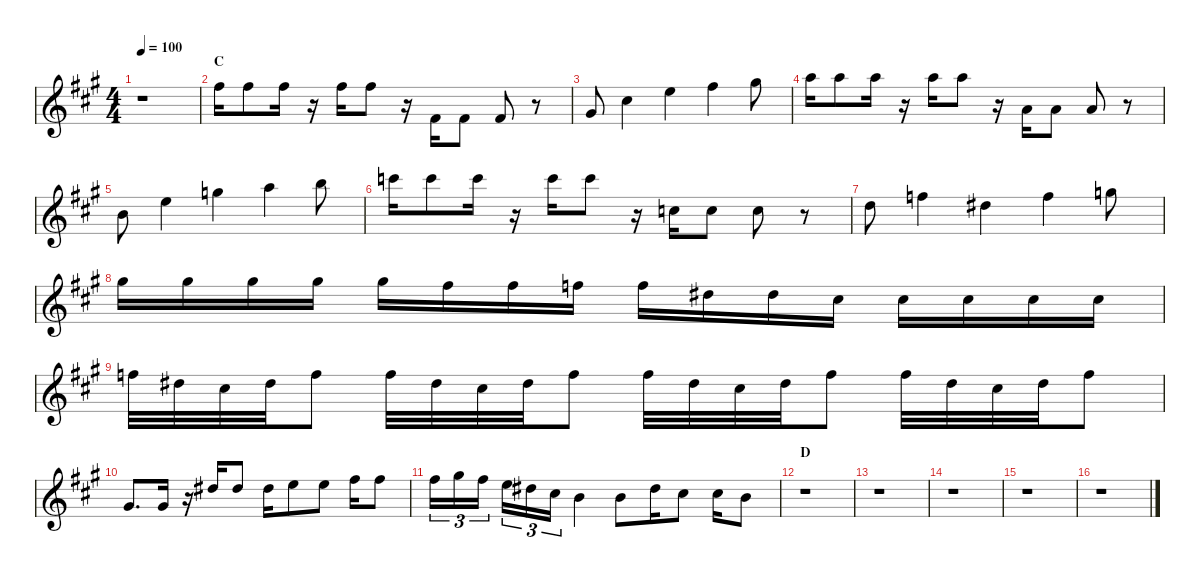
\defaultSystemsLayout 4
\hideDynamics
\bracketExtendMode nobrackets
\singleTrackTrackNamePolicy hidden
\multiTrackTrackNamePolicy hidden
\otherSystemsTrackNameOrientation horizontal
\track ("Bb Clarinet" "clar.") {instrument clarinet}
\staff {score}
\tuning (E4 B3 G3 D3 A2 E2)
\ts (4 4)
\tempo 100
\clef g2
\ks a
r.1{dy f beam Down} |
\section ("" "C")
14.1{acc #}.16{beam Down} 14.1{acc #}.8{beam Down} 14.1{acc #}.16{beam Down} r.16{beam Down} 14.1{acc #}.16{beam Down} 14.1{acc #}.8{beam Down} r.16{beam Down} 11.3{acc #}.16{beam Up} 11.3{acc #}.8{beam Up} 11.3{acc #}.8{beam Up} r.8{beam Up} |
9.2{acc #}.8{beam Up} 9.1{acc #}.4{beam Down} 12.1{acc forcenatural}.4{beam Down} 14.1{acc #}.4{beam Down} 16.1{acc #}.8{beam Down} |
17.1{acc forcenatural}.16{beam Down} 17.1{acc forcenatural}.8{beam Down} 17.1{acc forcenatural}.16{beam Down} r.16{beam Down} 17.1{acc forcenatural}.16{beam Down} 17.1{acc forcenatural}.8{beam Down} r.16{beam Down} 14.3{acc forcenatural}.16{beam Up} 14.3{acc forcenatural}.8{beam Up} 14.3{acc forcenatural}.8{beam Up} r.8{beam Up} |
12.2{acc forcenatural}.8{beam Down} 12.1{acc forcenatural}.4{beam Down} 15.1{acc forcenatural}.4{beam Down} 17.1{acc forcenatural}.4{beam Down} 19.1{acc forcenatural}.8{beam Down} |
20.1{acc forcenatural}.16{beam Down} 20.1{acc forcenatural}.8{beam Down} 20.1{acc forcenatural}.16{beam Down} r.16{beam Down} 20.1{acc forcenatural}.16{beam Down} 20.1{acc forcenatural}.8{beam Down} r.16{beam Down} 17.3{acc forcenatural}.16{beam Down} 17.3{acc forcenatural}.8{beam Down} 17.3{acc forcenatural}.8{beam Down} r.8{beam Down} |
15.2{acc forcenatural}.8{beam Down} 13.1{acc forcenatural}.4{beam Down} 11.1{acc #}.4{beam Down} 13.1{acc forcenatural}.4{beam Down} 15.1{acc forcenatural}.8{beam Down} |
16.1{acc #}.16{beam Down} 16.1{acc #}.16{beam Down} 16.1{acc #}.16{beam Down} 16.1{acc #}.16{beam Down} 16.1{acc #}.16{beam Down} 14.1{acc #}.16{beam Down} 14.1{acc #}.16{beam Down} 13.1{acc forcenatural}.16{beam Down} 13.1{acc forcenatural}.16{beam Down} 11.1{acc #}.16{beam Down} 11.1{acc #}.16{beam Down} 9.1{acc #}.16{beam Down} 9.1{acc #}.16{beam Down} 9.1{acc #}.16{beam Down} 9.1{acc #}.16{beam Down} 9.1{acc #}.16{beam Down} |
13.1{acc forcenatural}.32{beam Down} 11.1{acc #}.32{beam Down} 9.1{acc #}.32{beam Down} 11.1{acc #}.32{beam Down} 13.1{acc forcenatural}.8{beam Down} 13.1{acc forcenatural}.32{beam Down} 11.1{acc #}.32{beam Down} 9.1{acc #}.32{beam Down} 11.1{acc #}.32{beam Down} 13.1{acc forcenatural}.8{beam Down} 13.1{acc forcenatural}.32{beam Down} 11.1{acc #}.32{beam Down} 9.1{acc #}.32{beam Down} 11.1{acc #}.32{beam Down} 13.1{acc forcenatural}.8{beam Down} 13.1{acc forcenatural}.32{beam Down} 11.1{acc #}.32{beam Down} 9.1{acc #}.32{beam Down} 11.1{acc #}.32{beam Down} 13.1{acc forcenatural}.8{beam Down} |
13.3{acc #}.8{d beam Up} 13.3{acc #}.16{beam Up} r.16{beam Up} 11.1{acc #}.16{beam Down} 11.1{acc #}.8{beam Down} 11.1{acc #}.16{beam Down} 12.1{acc forcenatural}.8{beam Down} 12.1{acc forcenatural}.8{beam Down} 14.1{acc #}.16{beam Down} 14.1{acc #}.8{beam Down} |
14.1{acc #}.16{tu (3 2) beam Down} 16.1{acc #}.16{tu (3 2) beam Down} 14.1{acc #}.16{tu (3 2) beam Down} 12.1{acc forcenatural}.16{tu (3 2) beam Down} 11.1{acc #}.16{tu (3 2) beam Down} 9.1{acc #}.16{tu (3 2) beam Down} 7.1{acc forcenatural}.4{beam Down} 7.1{acc forcenatural}.8{beam Down} 11.1{acc #}.16{beam Down} 9.1{acc #}.8{beam Down} 9.1{acc #}.16{beam Down} 7.1{acc forcenatural}.8{beam Down} |
\section ("" "D")
r.1{beam Down} |
r.1{beam Down} |
r.1{beam Down} |
r.1{beam Down} |
r.1{beam Down}
